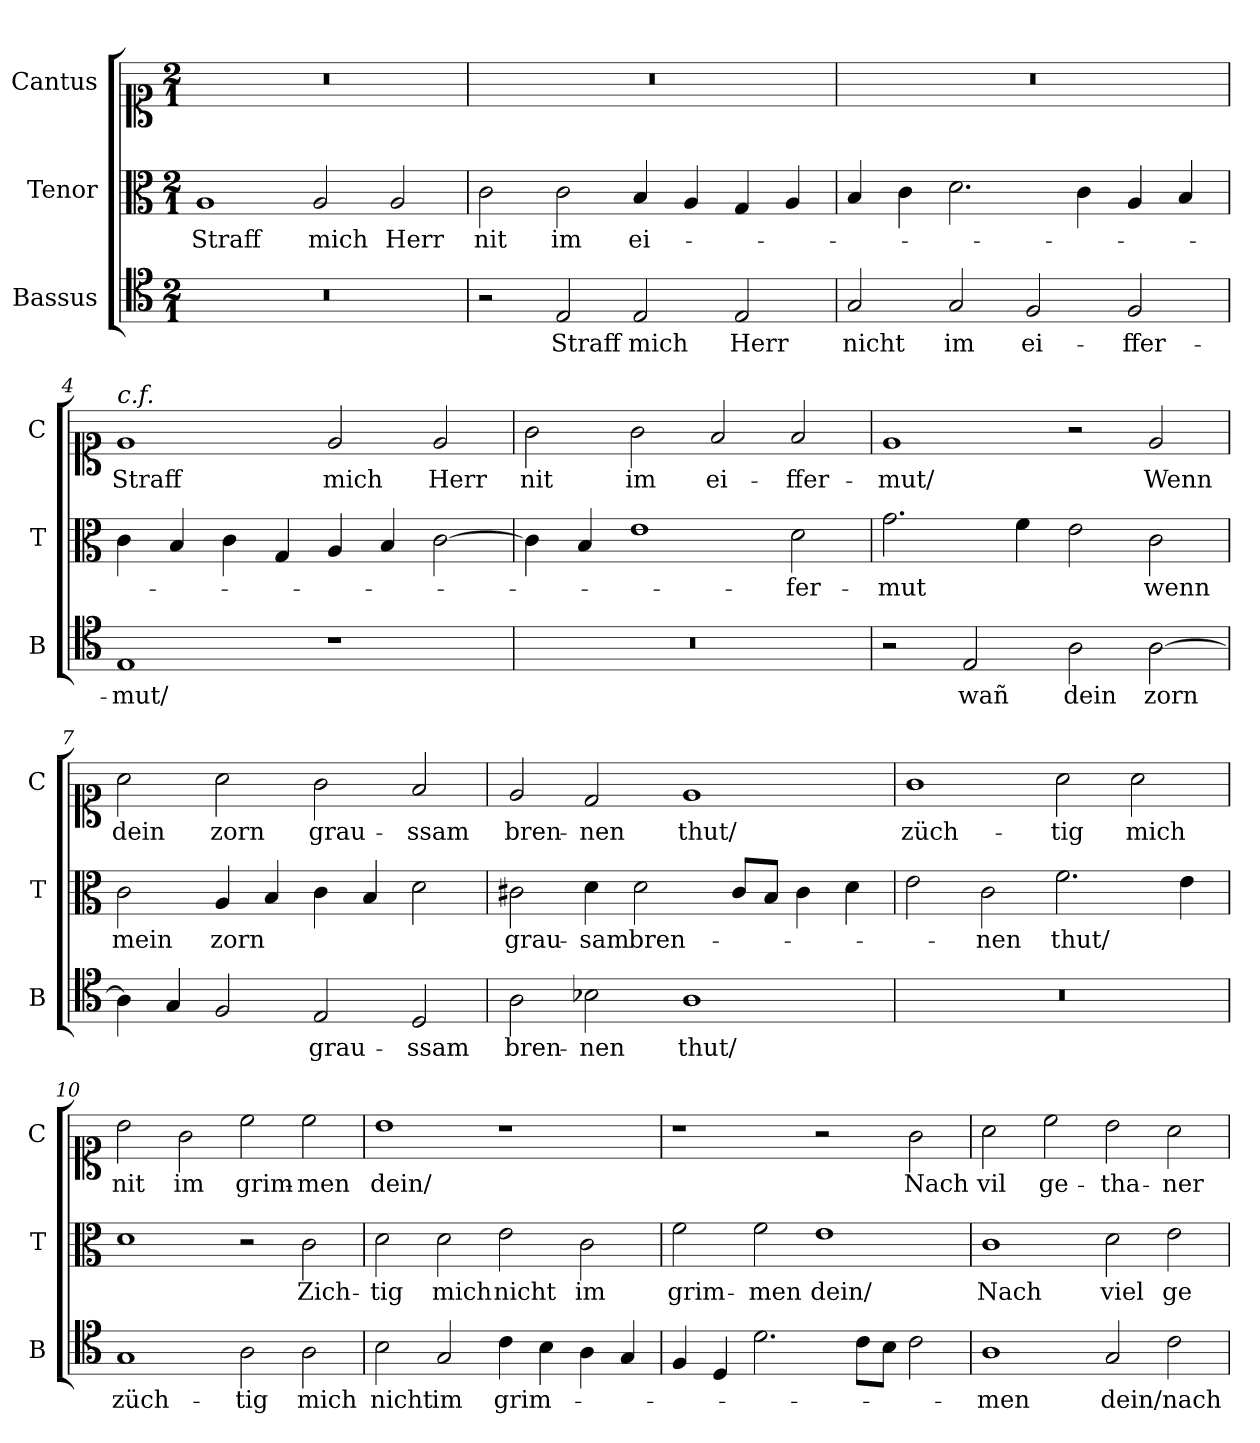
**kern	**text	**kern	**text	**kern	**text
*part3	*part3	*part2	*part2	*part1	*part1
*staff3	*staff3	*staff2	*staff2	*staff1	*staff1
*I"Bassus	*	*I"Tenor	*	*I"Cantus	*
*I'B	*	*I'T	*	*I'C	*
*clefC4	*	*clefC3	*	*clefC1	*
*k[]	*	*k[]	*	*k[]	*
*E:phr	*	*E:phr	*	*E:phr	*
*M2/1	*	*M2/1	*	*M2/1	*
*MM180	*	*MM180	*	*MM180	*
=1	=1	=1	=1	=1	=1
0r	.	1A	Straff	0r	.
.	.	2A	mich	.	.
.	.	2A	Herr	.	.
=2	=2	=2	=2	=2	=2
2r	.	2c	nit	0r	.
2E	Straff	2c	im	.	.
2E	mich	4B	ei-	.	.
.	.	4A	.	.	.
2E	Herr	4G	.	.	.
.	.	4A	.	.	.
=3	=3	=3	=3	=3	=3
2G	nicht	4B	.	0r	.
.	.	4c	.	.	.
2G	im	2.d	.	.	.
2F	ei-	.	.	.	.
.	.	4c	.	.	.
2F	-ffer-	4A	.	.	.
.	.	4B	.	.	.
=4	=4	=4	=4	=4	=4
!	!	!	!	!LO:TX:a:i:t=c.f.	!
1E	-mut/	4c	.	1e	Straff
.	.	4B	.	.	.
.	.	4c	.	.	.
.	.	4G	.	.	.
1r	.	4A	.	2e	mich
.	.	4B	.	.	.
.	.	[2c	.	2e	Herr
=5	=5	=5	=5	=5	=5
0r	.	4c]	.	2g	nit
.	.	4B	.	.	.
.	.	1e	.	2g	im
.	.	.	.	2f	ei-
.	.	2d	-fer-	2f	-ffer-
=6	=6	=6	=6	=6	=6
2r	.	2.g	-mut	1e	-mut/
2E	wañ	.	.	.	.
.	.	4f	.	.	.
2A	dein	2e	.	2r	.
[2A	zorn	2c	wenn	2e	Wenn
=7	=7	=7	=7	=7	=7
4A]	.	2c	mein	2a	dein
4G	.	.	.	.	.
2F	.	4A	zorn	2a	zorn
.	.	4B	.	.	.
2E	grau-	4c	.	2g	grau-
.	.	4B	.	.	.
2D	-ssam	2d	.	2f	-ssam
=8	=8	=8	=8	=8	=8
2A	bren-	2c#X	grau-	2e	bren-
2B-X	-nen	4d	-sam	2d	-nen
.	.	2d	bren-	.	.
1A	thut/	.	.	1e	thut/
.	.	8c#/L	.	.	.
.	.	8B/J	.	.	.
.	.	4c#	.	.	.
.	.	4d	.	.	.
=9	=9	=9	=9	=9	=9
0r	.	2e	.	1g	züch-
.	.	2c	-nen	.	.
.	.	2.f	thut/	2a	-tig
.	.	.	.	2a	mich
.	.	4e	.	.	.
=10	=10	=10	=10	=10	=10
1G	züch-	1d	.	2b	nit
.	.	.	.	2g	im
2A	-tig	2r	.	2cc	grim-
2A	mich	2c	Zich-	2cc	-men
=11	=11	=11	=11	=11	=11
2B	nicht	2d	-tig	1b	dein/
2G	im	2d	mich	.	.
4c	grim-	2e	nicht	1r	.
4B	.	.	.	.	.
4A	.	2c	im	.	.
4G	.	.	.	.	.
=12	=12	=12	=12	=12	=12
4F	.	2f	grim-	1r	.
4D	.	.	.	.	.
2.d	.	2f	-men	.	.
.	.	1e	dein/	2r	.
8c\L	.	.	.	.	.
8B\J	.	.	.	.	.
2c	.	.	.	2g	Nach
=13	=13	=13	=13	=13	=13
1A	-men	1c	Nach	2a	vil
.	.	.	.	2cc	ge-
2G	dein/	2d	viel	2b	-tha-
2c	nach	2e	ge-	2a	-ner
=	=	=	=	=	=
*-	*-	*-	*-	*-	*-
